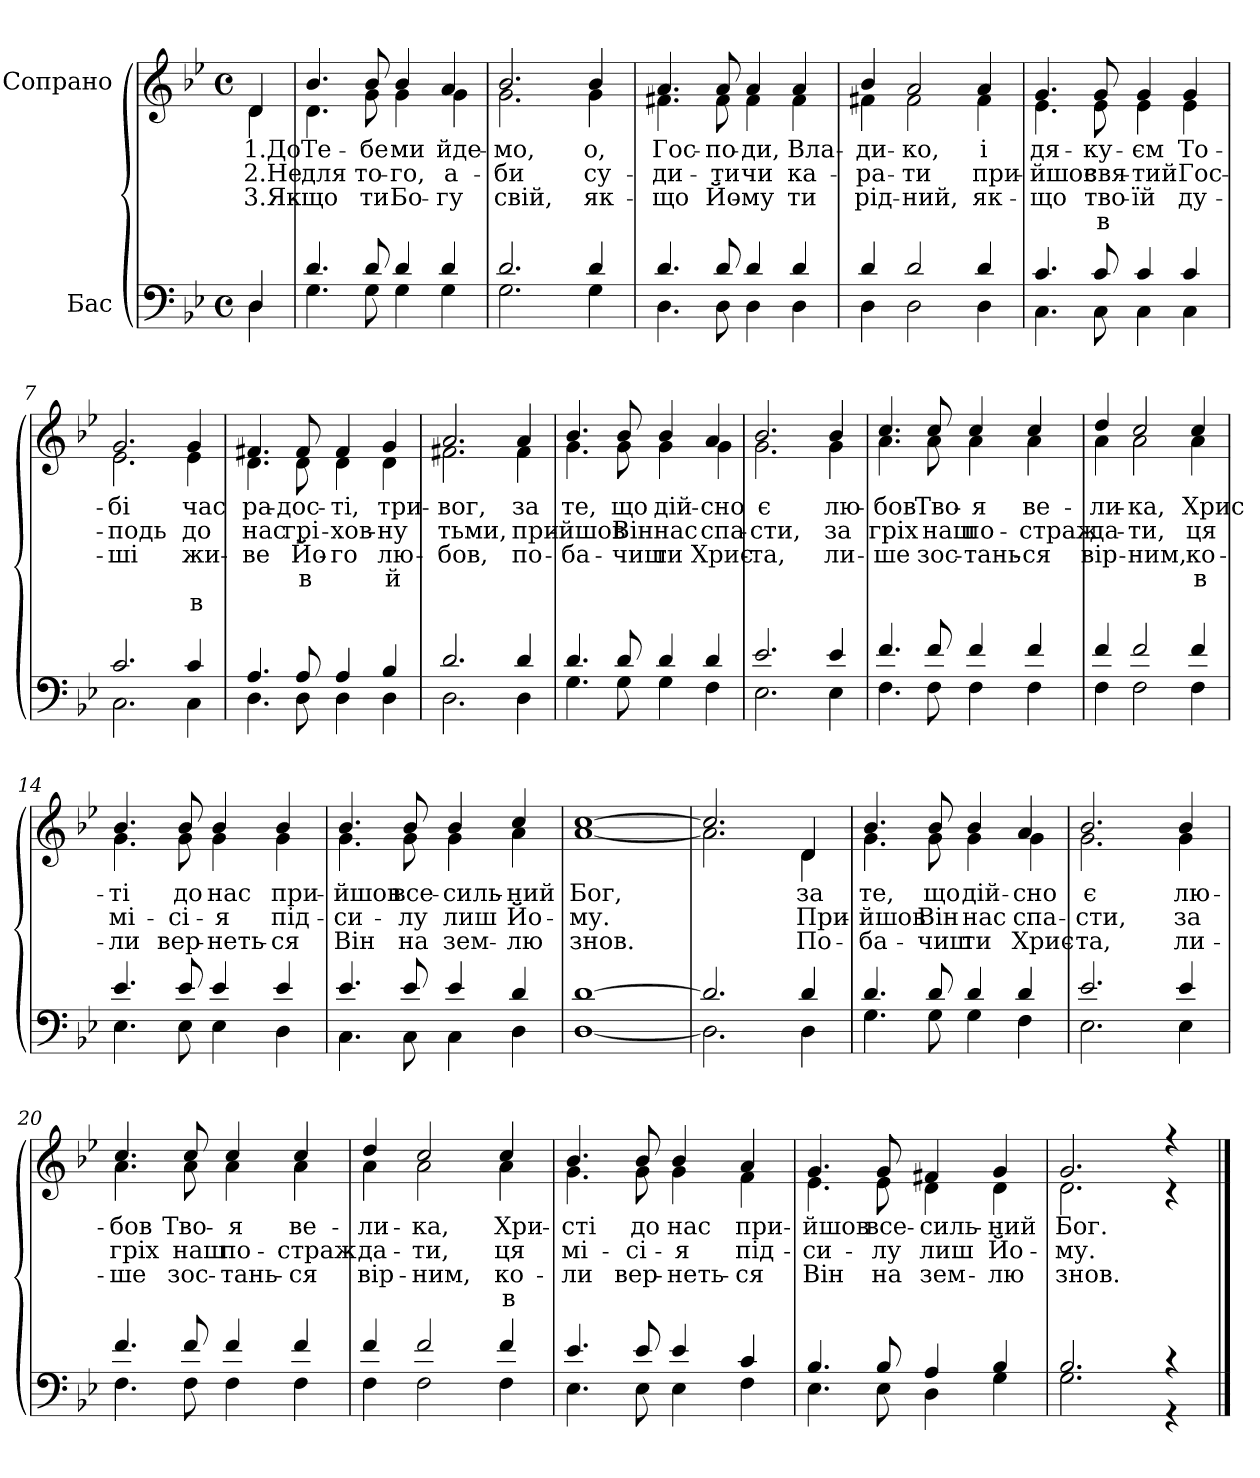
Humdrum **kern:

**kern	**kern	**text	**text	**text	**text	**text
*part2	*part1	*part1	*part1	*part1	*part1	*part1
*staff2	*staff1	*staff1	*staff1	*staff1	*staff1	*staff1
*I"Бас	*I"Сопрано	*	*	*	*	*
*clefF4	*clefG2	*	*	*	*	*
*k[b-e-]	*k[b-e-]	*	*	*	*	*
*M4/4	*M4/4	*	*	*	*	*
*met(c)	*met(c)	*	*	*	*	*
=1	=1	=1	=1	=1	=1	=1
*^	*	*	*	*	*	*
!	!	!	!LO:LY:b	!LO:LY:b	!LO:LY:b	!	!
*	*	*^	*	*	*	*	*
4D/	4D\	4d/	4d\	1.До	2.Не	3.Як-	.	.
=2	=2	=2	=2	=2	=2	=2	=2	=2
!	!	!	!	!LO:LY:b	!LO:LY:b	!LO:LY:b	!	!
4.d/	4.G\	4.b-/	4.d\	Те-	для	-що	.	.
!	!	!	!	!LO:LY:b	!LO:LY:b	!LO:LY:b	!	!
8d/	8G\	8b-/	8g\	-бе	то-	ти	.	.
!	!	!	!	!LO:LY:b	!LO:LY:b	!LO:LY:b	!	!
4d/	4G\	4b-/	4g\	ми	-го,	Бо-	.	.
!	!	!	!	!LO:LY:b	!LO:LY:b	!LO:LY:b	!	!
4d/	4G\	4a/	4g\	йде-	а-	-гу	.	.
=3	=3	=3	=3	=3	=3	=3	=3	=3
!	!	!	!	!LO:LY:b	!LO:LY:b	!LO:LY:b	!	!
2.d/	2.G\	2.b-/	2.g\	-мо,	-би	свій,	.	.
!	!	!	!	!LO:LY:b	!LO:LY:b	!LO:LY:b	!	!
4d/	4G\	4b-/	4g\	о,	су-	як-	.	.
=4	=4	=4	=4	=4	=4	=4	=4	=4
!	!	!	!	!LO:LY:b	!LO:LY:b	!LO:LY:b	!	!
4.d/	4.D\	4.a/	4.f#X\	Гос-	-ди-	-що	.	.
!	!	!	!	!LO:LY:b	!LO:LY:b	!LO:LY:b	!	!
8d/	8D\	8a/	8f#\	-по-	-ти	Йо-	.	.
!	!	!	!	!LO:LY:b	!LO:LY:b	!LO:LY:b	!	!
4d/	4D\	4a/	4f#\	-ди,	чи	-му	.	.
!	!	!	!	!LO:LY:b	!LO:LY:b	!LO:LY:b	!	!
4d/	4D\	4a/	4f#\	Вла-	ка-	ти	.	.
=5	=5	=5	=5	=5	=5	=5	=5	=5
!	!	!	!	!LO:LY:b	!LO:LY:b	!LO:LY:b	!	!
4d/	4D\	4b-/	4f#X\	-ди-	-ра-	рід-	.	.
!	!	!	!	!LO:LY:b	!LO:LY:b	!LO:LY:b	!	!
2d/	2D\	2a/	2f#\	-ко,	-ти	-ний,	.	.
!	!	!	!	!LO:LY:b	!LO:LY:b	!LO:LY:b	!	!
4d/	4D\	4a/	4f#\	і	при-	як-	.	.
=6	=6	=6	=6	=6	=6	=6	=6	=6
!	!	!	!	!LO:LY:b	!LO:LY:b	!LO:LY:b	!	!
4.c/	4.C\	4.g/	4.e-\	дя-	-йшов	-що	.	.
!	!	!	!	!LO:LY:b	!LO:LY:b	!LO:LY:b	!LO:LY:b	!
8c/	8C\	8g/	8e-\	-ку-	свя-	тво-	в	.
!	!	!	!	!LO:LY:b	!LO:LY:b	!LO:LY:b	!	!
4c/	4C\	4g/	4e-\	-єм	-тий	-їй	.	.
!	!	!	!	!LO:LY:b	!LO:LY:b	!LO:LY:b	!	!
4c/	4C\	4g/	4e-\	То-	Гос-	ду-	.	.
=7	=7	=7	=7	=7	=7	=7	=7	=7
!	!	!	!	!LO:LY:b	!LO:LY:b	!LO:LY:b	!	!
2.c/	2.C\	2.g/	2.e-\	-бі	-подь	-ші	.	.
!	!	!	!	!LO:LY:b	!LO:LY:b	!LO:LY:b	!	!LO:LY:b
4c/	4C\	4g/	4e-\	час	до	жи-	.	в
!!LO:LB:g=z	!!
=8	=8	=8	=8	=8	=8	=8	=8	=8
!	!	!	!	!LO:LY:b	!LO:LY:b	!LO:LY:b	!	!
4.A/	4.D\	4.f#X/	4.d\	ра-	нас	-ве	.	.
!	!	!	!	!LO:LY:b	!LO:LY:b	!LO:LY:b	!LO:LY:b	!
8A/	8D\	8f#/	8d\	-дос-	грі-	Йо-	в	.
!	!	!	!	!LO:LY:b	!LO:LY:b	!LO:LY:b	!	!
4A/	4D\	4f#/	4d\	-ті,	-хов-	-го	.	.
!	!	!	!	!LO:LY:b	!LO:LY:b	!LO:LY:b	!LO:LY:b	!
4B-/	4D\	4g/	4d\	три-	-ну	лю-	й	.
=9	=9	=9	=9	=9	=9	=9	=9	=9
!	!	!	!	!LO:LY:b	!LO:LY:b	!LO:LY:b	!	!
2.d/	2.D\	2.a/	2.f#X\	-вог,	тьми,	-бов,	.	.
!	!	!	!	!LO:LY:b	!LO:LY:b	!LO:LY:b	!	!
4d/	4D\	4a/	4f#\	за	при-	по-	.	.
=10	=10	=10	=10	=10	=10	=10	=10	=10
!	!	!	!	!LO:LY:b	!LO:LY:b	!LO:LY:b	!	!
4.d/	4.G\	4.b-/	4.g\	те,	-йшов	-ба-	.	.
!	!	!	!	!LO:LY:b	!LO:LY:b	!LO:LY:b	!	!
8d/	8G\	8b-/	8g\	що	Він	-чиш	.	.
!	!	!	!	!LO:LY:b	!LO:LY:b	!LO:LY:b	!	!
4d/	4G\	4b-/	4g\	дій-	нас	ти	.	.
!	!	!	!	!LO:LY:b	!LO:LY:b	!LO:LY:b	!	!
4d/	4F\	4a/	4g\	-сно	спа-	Хрис-	.	.
=11	=11	=11	=11	=11	=11	=11	=11	=11
!	!	!	!	!LO:LY:b	!LO:LY:b	!LO:LY:b	!	!
2.e-/	2.E-\	2.b-/	2.g\	є	-сти,	-та,	.	.
!	!	!	!	!LO:LY:b	!LO:LY:b	!LO:LY:b	!	!
4e-/	4E-\	4b-/	4g\	лю-	за	ли-	.	.
=12	=12	=12	=12	=12	=12	=12	=12	=12
!	!	!	!	!LO:LY:b	!LO:LY:b	!LO:LY:b	!	!
4.f/	4.F\	4.cc/	4.a\	-бов	гріх	-ше	.	.
!	!	!	!	!LO:LY:b	!LO:LY:b	!LO:LY:b	!	!
8f/	8F\	8cc/	8a\	Тво-	наш	зос-	.	.
!	!	!	!	!LO:LY:b	!LO:LY:b	!LO:LY:b	!	!
4f/	4F\	4cc/	4a\	-я	по-	-тань-	.	.
!	!	!	!	!LO:LY:b	!LO:LY:b	!LO:LY:b	!	!
4f/	4F\	4cc/	4a\	ве-	-страж-	-ся	.	.
=13	=13	=13	=13	=13	=13	=13	=13	=13
!	!	!	!	!LO:LY:b	!LO:LY:b	!LO:LY:b	!	!
4f/	4F\	4dd/	4a\	-ли-	-да-	вір-	.	.
!	!	!	!	!LO:LY:b	!LO:LY:b	!LO:LY:b	!	!
2f/	2F\	2cc/	2a\	-ка,	-ти,	-ним,	.	.
!	!	!	!	!LO:LY:b	!LO:LY:b	!LO:LY:b	!LO:LY:b	!
4f/	4F\	4cc/	4a\	Хрис-	ця	ко-	в	.
!!LO:LB:g=z	!!
=14	=14	=14	=14	=14	=14	=14	=14	=14
!	!	!	!	!LO:LY:b	!LO:LY:b	!LO:LY:b	!	!
4.e-/	4.E-\	4.b-/	4.g\	-ті	мі-	-ли	.	.
!	!	!	!	!LO:LY:b	!LO:LY:b	!LO:LY:b	!	!
8e-/	8E-\	8b-/	8g\	до	-сі-	вер-	.	.
!	!	!	!	!LO:LY:b	!LO:LY:b	!LO:LY:b	!	!
4e-/	4E-\	4b-/	4g\	нас	-я	-неть-	.	.
!	!	!	!	!LO:LY:b	!LO:LY:b	!LO:LY:b	!	!
4e-/	4D\	4b-/	4g\	при-	під-	-ся	.	.
=15	=15	=15	=15	=15	=15	=15	=15	=15
!	!	!	!	!LO:LY:b	!LO:LY:b	!LO:LY:b	!	!
4.e-/	4.C\	4.b-/	4.g\	-йшов	-си-	Він	.	.
!	!	!	!	!LO:LY:b	!LO:LY:b	!LO:LY:b	!	!
8e-/	8C\	8b-/	8g\	все-	-лу	на	.	.
!	!	!	!	!LO:LY:b	!LO:LY:b	!LO:LY:b	!	!
4e-/	4C\	4b-/	4g\	-силь-	лиш	зем-	.	.
!	!	!	!	!LO:LY:b	!LO:LY:b	!LO:LY:b	!	!
4d/	4D\	4cc/	4a\	-ний	Йо-	-лю	.	.
=16	=16	=16	=16	=16	=16	=16	=16	=16
!	!	!	!	!LO:LY:b	!LO:LY:b	!LO:LY:b	!	!
[1d	[1D	[1cc	[1a	Бог,	-му.	знов.	.	.
=17	=17	=17	=17	=17	=17	=17	=17	=17
2.d/]	2.D\]	2.cc/]	2.a\]	.	.	.	.	.
!	!	!	!	!LO:LY:b	!LO:LY:b	!LO:LY:b	!	!
4d/	4D\	4d/	4d\	за	При-	-По-	.	.
=18	=18	=18	=18	=18	=18	=18	=18	=18
!	!	!	!	!LO:LY:b	!LO:LY:b	!LO:LY:b	!	!
4.d/	4.G\	4.b-/	4.g\	те,	-йшов	-ба-	.	.
!	!	!	!	!LO:LY:b	!LO:LY:b	!LO:LY:b	!	!
8d/	8G\	8b-/	8g\	що	Він	-чиш	.	.
!	!	!	!	!LO:LY:b	!LO:LY:b	!LO:LY:b	!	!
4d/	4G\	4b-/	4g\	дій-	нас	ти	.	.
!	!	!	!	!LO:LY:b	!LO:LY:b	!LO:LY:b	!	!
4d/	4F\	4a/	4g\	-сно	спа-	Хрис-	.	.
=19	=19	=19	=19	=19	=19	=19	=19	=19
!	!	!	!	!LO:LY:b	!LO:LY:b	!LO:LY:b	!	!
2.e-/	2.E-\	2.b-/	2.g\	є	-сти,	-та,	.	.
!	!	!	!	!LO:LY:b	!LO:LY:b	!LO:LY:b	!	!
4e-/	4E-\	4b-/	4g\	лю-	за	ли-	.	.
=20	=20	=20	=20	=20	=20	=20	=20	=20
!	!	!	!	!LO:LY:b	!LO:LY:b	!LO:LY:b	!	!
4.f/	4.F\	4.cc/	4.a\	-бов	гріх	-ше	.	.
!	!	!	!	!LO:LY:b	!LO:LY:b	!LO:LY:b	!	!
8f/	8F\	8cc/	8a\	Тво-	наш	зос-	.	.
!	!	!	!	!LO:LY:b	!LO:LY:b	!LO:LY:b	!	!
4f/	4F\	4cc/	4a\	-я	по-	-тань-	.	.
!	!	!	!	!LO:LY:b	!LO:LY:b	!LO:LY:b	!	!
4f/	4F\	4cc/	4a\	ве-	-страж-	-ся	.	.
!!LO:LB:g=z	!!
=21	=21	=21	=21	=21	=21	=21	=21	=21
!	!	!	!	!LO:LY:b	!LO:LY:b	!LO:LY:b	!	!
4f/	4F\	4dd/	4a\	-ли-	-да-	вір-	.	.
!	!	!	!	!LO:LY:b	!LO:LY:b	!LO:LY:b	!	!
2f/	2F\	2cc/	2a\	-ка,	-ти,	-ним,	.	.
!	!	!	!	!LO:LY:b	!LO:LY:b	!LO:LY:b	!LO:LY:b	!
4f/	4F\	4cc/	4a\	Хри-	ця	ко-	в	.
=22	=22	=22	=22	=22	=22	=22	=22	=22
!	!	!	!	!LO:LY:b	!LO:LY:b	!LO:LY:b	!	!
4.e-/	4.E-\	4.b-/	4.g\	-сті	мі-	-ли	.	.
!	!	!	!	!LO:LY:b	!LO:LY:b	!LO:LY:b	!	!
8e-/	8E-\	8b-/	8g\	до	-сі-	вер-	.	.
!	!	!	!	!LO:LY:b	!LO:LY:b	!LO:LY:b	!	!
4e-/	4E-\	4b-/	4g\	нас	-я	-неть-	.	.
!	!	!	!	!LO:LY:b	!LO:LY:b	!LO:LY:b	!	!
4c/	4F\	4a/	4f\	при-	під-	-ся	.	.
=23	=23	=23	=23	=23	=23	=23	=23	=23
!	!	!	!	!LO:LY:b	!LO:LY:b	!LO:LY:b	!	!
4.B-/	4.E-\	4.g/	4.e-\	-йшов	-си-	Він	.	.
!	!	!	!	!LO:LY:b	!LO:LY:b	!LO:LY:b	!	!
8B-/	8E-\	8g/	8e-\	все-	-лу	на	.	.
!	!	!	!	!LO:LY:b	!LO:LY:b	!LO:LY:b	!	!
4A/	4D\	4f#X/	4d\	-силь-	лиш	зем-	.	.
!	!	!	!	!LO:LY:b	!LO:LY:b	!LO:LY:b	!	!
4B-/	4G\	4g/	4d\	-ний	Йо-	-лю	.	.
=24	=24	=24	=24	=24	=24	=24	=24	=24
!	!	!	!	!LO:LY:b	!LO:LY:b	!LO:LY:b	!	!
2.B-/	2.G\	2.g/	2.d\	Бог.	-му.	знов.	.	.
4r	4r	4r	4r	.	.	.	.	.
*v	*v	*	*	*	*	*	*	*
*	*v	*v	*	*	*	*	*
==	==	==	==	==	==	==
*-	*-	*-	*-	*-	*-	*-
